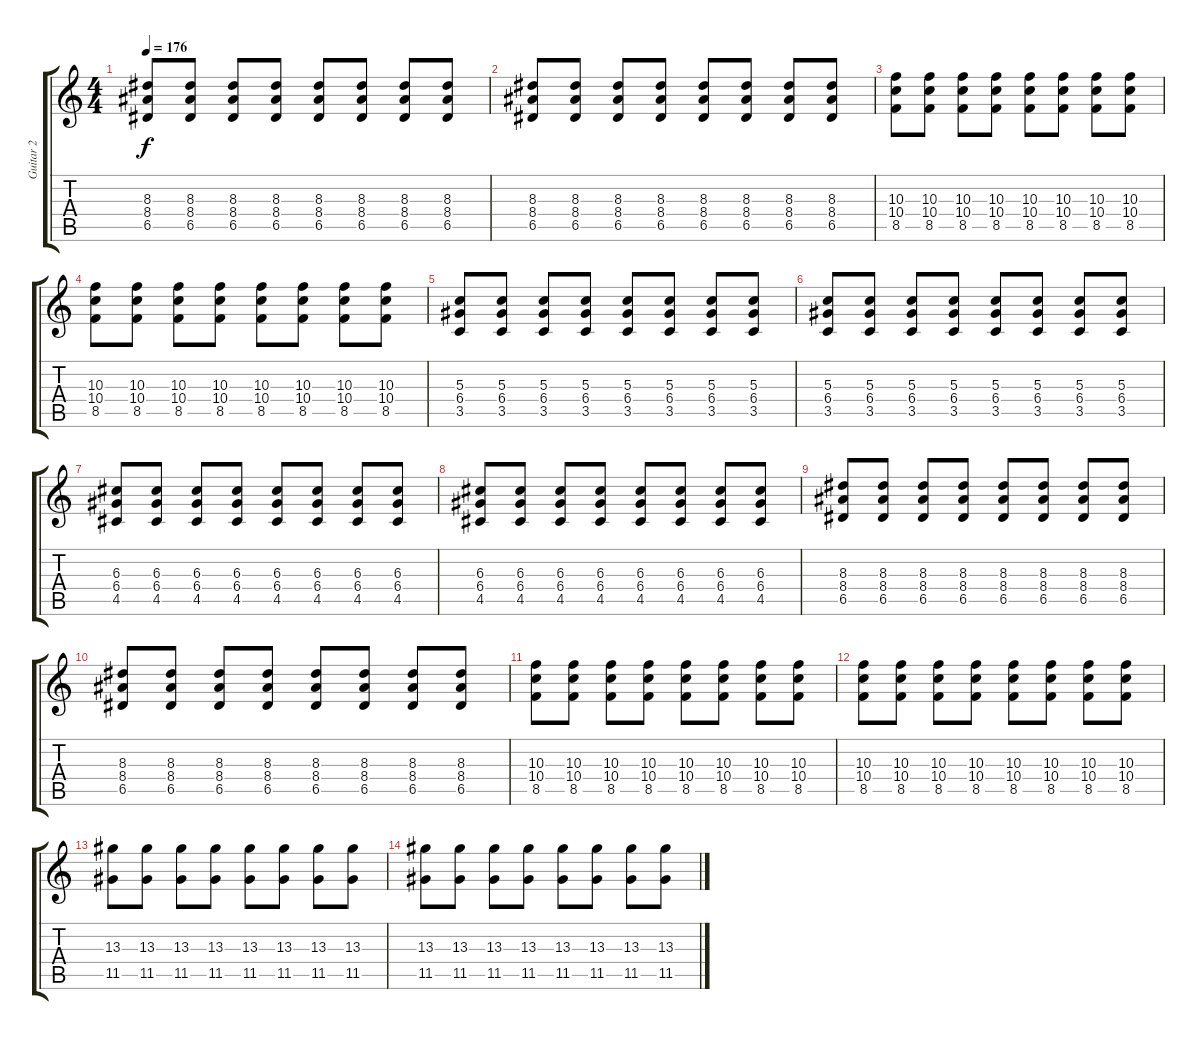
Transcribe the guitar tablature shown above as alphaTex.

\track ("Guitar 2" "Guitar 2") {instrument overdrivenguitar}
\staff {score tabs}
\tuning (E4 B3 G3 D3 A2 D2) {hide}
\ts (4 4)
\tempo 176
\clef g2
\ks c
(8.3 8.4 6.5).8{dy f} (8.3 8.4 6.5).8 (8.3 8.4 6.5).8 (8.3 8.4 6.5).8 (8.3 8.4 6.5).8 (8.3 8.4 6.5).8 (8.3 8.4 6.5).8 (8.3 8.4 6.5).8 |
(8.3 8.4 6.5).8 (8.3 8.4 6.5).8 (8.3 8.4 6.5).8 (8.3 8.4 6.5).8 (8.3 8.4 6.5).8 (8.3 8.4 6.5).8 (8.3 8.4 6.5).8 (8.3 8.4 6.5).8 |
(10.3 10.4 8.5).8 (10.3 10.4 8.5).8 (10.3 10.4 8.5).8 (10.3 10.4 8.5).8 (10.3 10.4 8.5).8 (10.3 10.4 8.5).8 (10.3 10.4 8.5).8 (10.3 10.4 8.5).8 |
(10.3 10.4 8.5).8 (10.3 10.4 8.5).8 (10.3 10.4 8.5).8 (10.3 10.4 8.5).8 (10.3 10.4 8.5).8 (10.3 10.4 8.5).8 (10.3 10.4 8.5).8 (10.3 10.4 8.5).8 |
(5.3 6.4 3.5).8 (5.3 6.4 3.5).8 (5.3 6.4 3.5).8 (5.3 6.4 3.5).8 (5.3 6.4 3.5).8 (5.3 6.4 3.5).8 (5.3 6.4 3.5).8 (5.3 6.4 3.5).8 |
(5.3 6.4 3.5).8 (5.3 6.4 3.5).8 (5.3 6.4 3.5).8 (5.3 6.4 3.5).8 (5.3 6.4 3.5).8 (5.3 6.4 3.5).8 (5.3 6.4 3.5).8 (5.3 6.4 3.5).8 |
(6.3 6.4 4.5).8{volume 13} (6.3 6.4 4.5).8 (6.3 6.4 4.5).8 (6.3 6.4 4.5).8 (6.3 6.4 4.5).8 (6.3 6.4 4.5).8 (6.3 6.4 4.5).8 (6.3 6.4 4.5).8 |
(6.3 6.4 4.5).8 (6.3 6.4 4.5).8 (6.3 6.4 4.5).8 (6.3 6.4 4.5).8 (6.3 6.4 4.5).8 (6.3 6.4 4.5).8 (6.3 6.4 4.5).8 (6.3 6.4 4.5).8 |
(8.3 8.4 6.5).8 (8.3 8.4 6.5).8 (8.3 8.4 6.5).8 (8.3 8.4 6.5).8 (8.3 8.4 6.5).8 (8.3 8.4 6.5).8 (8.3 8.4 6.5).8 (8.3 8.4 6.5).8 |
(8.3 8.4 6.5).8 (8.3 8.4 6.5).8 (8.3 8.4 6.5).8 (8.3 8.4 6.5).8 (8.3 8.4 6.5).8 (8.3 8.4 6.5).8 (8.3 8.4 6.5).8 (8.3 8.4 6.5).8 |
(10.3 10.4 8.5).8 (10.3 10.4 8.5).8 (10.3 10.4 8.5).8 (10.3 10.4 8.5).8 (10.3 10.4 8.5).8 (10.3 10.4 8.5).8 (10.3 10.4 8.5).8 (10.3 10.4 8.5).8 |
(10.3 10.4 8.5).8 (10.3 10.4 8.5).8 (10.3 10.4 8.5).8 (10.3 10.4 8.5).8 (10.3 10.4 8.5).8 (10.3 10.4 8.5).8 (10.3 10.4 8.5).8 (10.3 10.4 8.5).8 |
(13.3 11.5).8 (13.3 11.5).8 (13.3 11.5).8 (13.3 11.5).8 (13.3 11.5).8 (13.3 11.5).8 (13.3 11.5).8 (13.3 11.5).8 |
(13.3 11.5).8 (13.3 11.5).8 (13.3 11.5).8 (13.3 11.5).8 (13.3 11.5).8 (13.3 11.5).8 (13.3 11.5).8 (13.3 11.5).8
